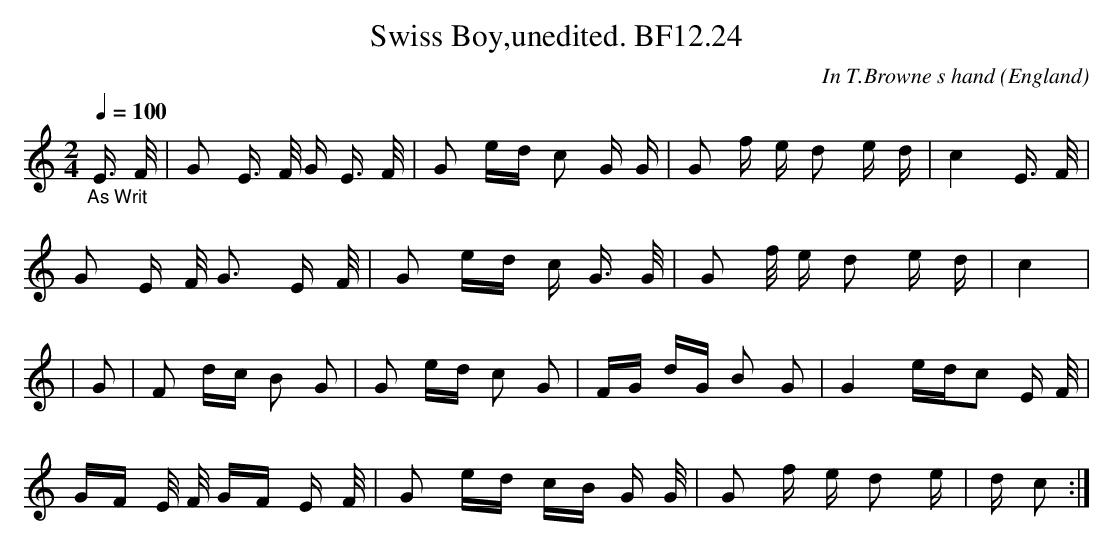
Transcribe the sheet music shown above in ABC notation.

X:1
T:Swiss Boy,unedited. BF12.24
C:In T.Brownes hand
L:1/16
M:2/4
O:England
Q:1/4=100
K:C major
"_As Writ"E> F|G2 E> F G E> F|G2 ed c2 G G|G2 f e d2 e d|c4E> F|!
G2 E F/2 G3 E F/2|G2 ed c G> G|G2 f/2 e d2 e d|c4|!
|G2|F2 dc B2 G2|G2 ed c2 G2|FG dG B2 G2|G4 edc2 E F/2|!
GF E/2 F/2 GF E F/2|G2 ed cB G G/2|G2 f e d2 e|d c2:|
